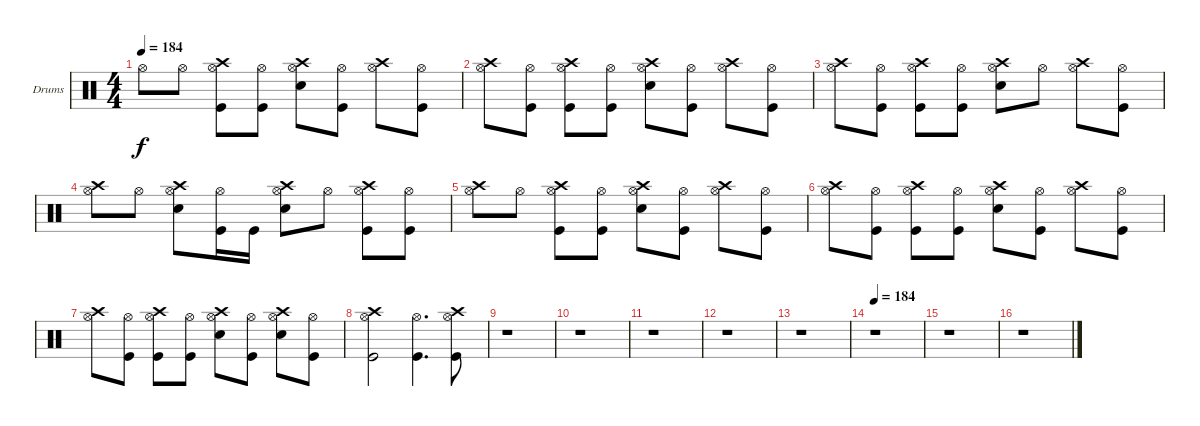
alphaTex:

\bracketExtendMode groupsimilarinstruments
\firstSystemTrackNameOrientation horizontal
\otherSystemsTrackNameOrientation horizontal
\track ("Drumkit" "Drums") {instrument percussion}
\staff {score}
\articulation defaults
\ts (4 4)
\tempo 184
\clef neutral
\ks c "Hi-Hat (open)".8{dy f} "Hi-Hat (open)".8
("Crash high (hit)" "Hi-Hat (open)" "Kick (hit)").8 ("Hi-Hat (open)" "Kick (hit)").8 ("Crash high (hit)" "Hi-Hat (open)" "Snare (hit) 2").8 ("Hi-Hat (open)" "Kick (hit)").8 ("Crash high (hit)" "Hi-Hat (open)").8 ("Hi-Hat (open)" "Kick (hit)").8 |
("Crash high (hit)" "Hi-Hat (open)").8 ("Hi-Hat (open)" "Kick (hit)").8 ("Crash high (hit)" "Hi-Hat (open)" "Kick (hit)").8 ("Hi-Hat (open)" "Kick (hit)").8 ("Crash high (hit)" "Hi-Hat (open)" "Snare (hit) 2").8 ("Hi-Hat (open)" "Kick (hit)").8 ("Crash high (hit)" "Hi-Hat (open)").8 ("Hi-Hat (open)" "Kick (hit)").8 |
("Crash high (hit)" "Hi-Hat (open)").8 ("Hi-Hat (open)" "Kick (hit)").8 ("Crash high (hit)" "Hi-Hat (open)" "Kick (hit)").8 ("Hi-Hat (open)" "Kick (hit)").8 ("Crash high (hit)" "Hi-Hat (open)" "Snare (hit) 2").8 "Hi-Hat (open)".8 ("Crash high (hit)" "Hi-Hat (open)").8 ("Hi-Hat (open)" "Kick (hit)").8 |
("Crash high (hit)" "Hi-Hat (open)").8 "Hi-Hat (open)".8 ("Crash high (hit)" "Hi-Hat (open)" "Snare (hit) 2").8 ("Hi-Hat (open)" "Kick (hit)").16 "Kick (hit)".16 ("Crash high (hit)" "Hi-Hat (open)" "Snare (hit) 2").8 "Hi-Hat (open)".8 ("Crash high (hit)" "Hi-Hat (open)" "Kick (hit)").8 ("Hi-Hat (open)" "Kick (hit)").8 |
("Crash high (hit)" "Hi-Hat (open)").8 "Hi-Hat (open)".8 ("Crash high (hit)" "Hi-Hat (open)" "Kick (hit)").8 ("Hi-Hat (open)" "Kick (hit)").8 ("Crash high (hit)" "Hi-Hat (open)" "Snare (hit) 2").8 ("Hi-Hat (open)" "Kick (hit)").8 ("Crash high (hit)" "Hi-Hat (open)").8 ("Hi-Hat (open)" "Kick (hit)").8 |
("Crash high (hit)" "Hi-Hat (open)").8 ("Hi-Hat (open)" "Kick (hit)").8 ("Crash high (hit)" "Hi-Hat (open)" "Kick (hit)").8 ("Hi-Hat (open)" "Kick (hit)").8 ("Crash high (hit)" "Hi-Hat (open)" "Snare (hit) 2").8 ("Hi-Hat (open)" "Kick (hit)").8 ("Crash high (hit)" "Hi-Hat (open)").8 ("Hi-Hat (open)" "Kick (hit)").8 |
("Crash high (hit)" "Hi-Hat (open)").8 ("Hi-Hat (open)" "Kick (hit)").8 ("Crash high (hit)" "Hi-Hat (open)" "Kick (hit)").8 ("Hi-Hat (open)" "Kick (hit)").8 ("Crash high (hit)" "Hi-Hat (open)" "Snare (hit) 2").8 ("Hi-Hat (open)" "Kick (hit)").8 ("Crash high (hit)" "Hi-Hat (open)" "Snare (hit) 2").8 ("Hi-Hat (open)" "Kick (hit)").8 |
("Crash high (hit)" "Hi-Hat (open)" "Kick (hit)").2 ("Hi-Hat (open)" "Kick (hit)").4{d} ("Crash high (hit)" "Hi-Hat (open)" "Kick (hit)").8 |
r.1 |
r.1 |
r.1 |
r.1 |
r.1 |
\tempo 184
r.1 |
r.1 |
r.1
